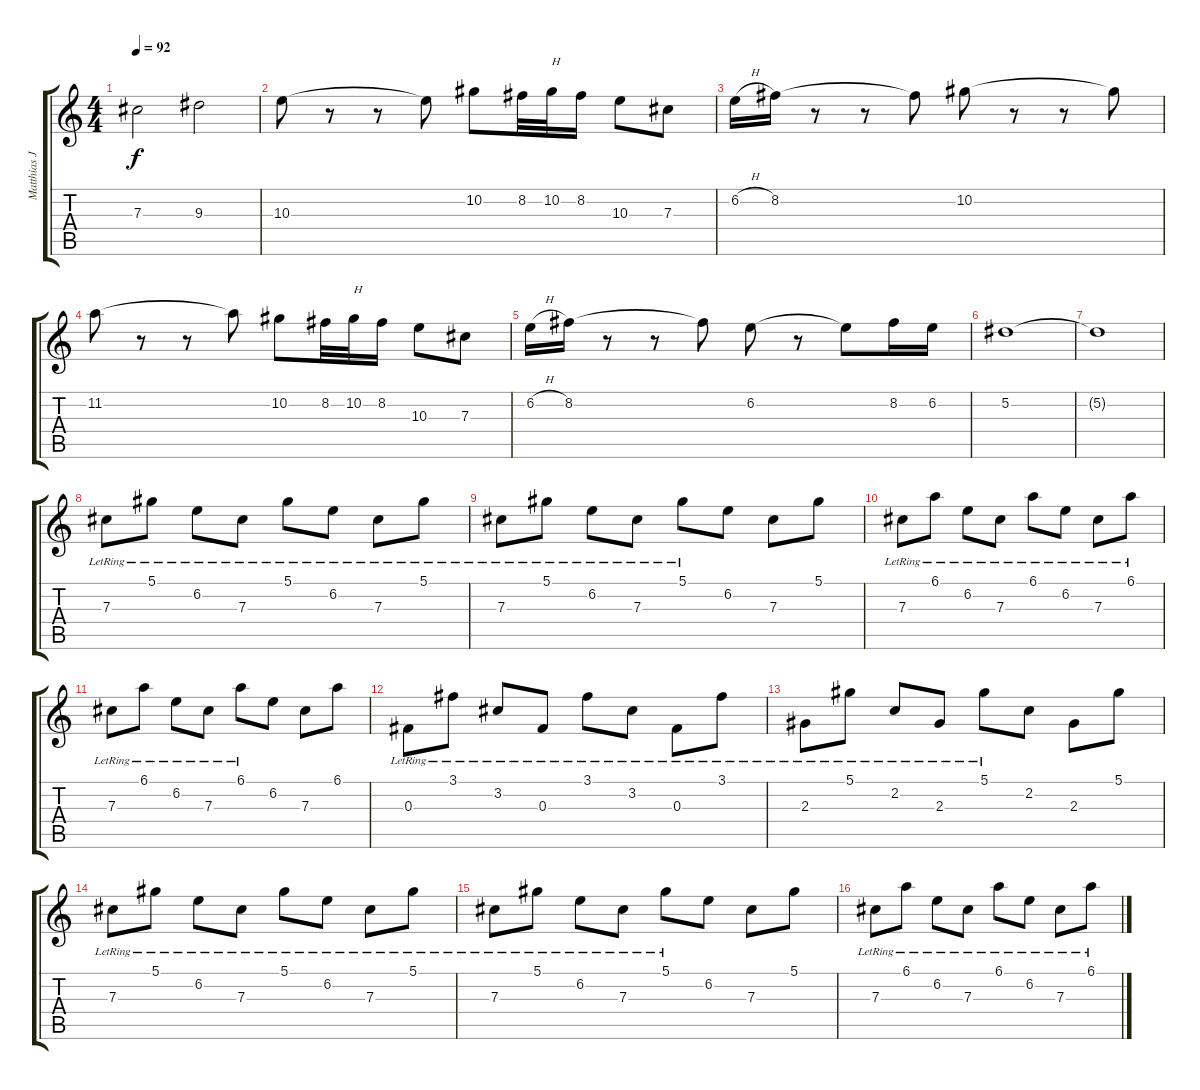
\track ("Matthias Jabs" "Matthias J") {instrument electricguitarjazz}
\staff {score tabs}
\tuning (Eb4 Bb3 Gb3 Db3 Ab2 Eb2) {hide}
\ts (4 4)
\tempo 92
\clef g2
\ks c
7.3.2{dy f instrument electricguitarjazz} 9.3.2 |
10.3.8 r.8 r.8 10.3{t}.8 10.2.8 8.2.32 10.2.32{txt "H"} 8.2.16 10.3.8 7.3.8 |
6.2{h}.16 8.2.16 r.8 r.8 8.2{t}.8 10.2.8 r.8 r.8 10.2{t}.8 |
11.2.8 r.8 r.8 11.2{t}.8 10.2.8 8.2.32 10.2.32{txt "H"} 8.2.16 10.3.8 7.3.8 |
6.2{h}.16 8.2.16 r.8 r.8 8.2{t}.8 6.2.8 r.8 6.2{t}.8 8.2.16 6.2.16 |
5.2.1 |
5.2{t}.1 |
7.3{lr}.8 5.1{lr}.8 6.2{lr}.8 7.3{lr}.8 5.1{lr}.8 6.2{lr}.8 7.3{lr}.8 5.1{lr}.8 |
7.3{lr}.8 5.1{lr}.8 6.2{lr}.8 7.3{lr}.8 5.1{lr}.8 6.2.8 7.3.8 5.1.8 |
7.3{lr}.8 6.1{lr}.8 6.2{lr}.8 7.3{lr}.8 6.1{lr}.8 6.2{lr}.8 7.3{lr}.8 6.1{lr}.8 |
7.3{lr}.8 6.1{lr}.8 6.2{lr}.8 7.3{lr}.8 6.1{lr}.8 6.2.8 7.3.8 6.1.8 |
0.3{lr}.8 3.1{lr}.8 3.2{lr}.8 0.3{lr}.8 3.1{lr}.8 3.2{lr}.8 0.3{lr}.8 3.1{lr}.8 |
2.3{lr}.8 5.1{lr}.8 2.2{lr}.8 2.3{lr}.8 5.1{lr}.8 2.2.8 2.3.8 5.1.8 |
7.3{lr}.8 5.1{lr}.8 6.2{lr}.8 7.3{lr}.8 5.1{lr}.8 6.2{lr}.8 7.3{lr}.8 5.1{lr}.8 |
7.3{lr}.8 5.1{lr}.8 6.2{lr}.8 7.3{lr}.8 5.1{lr}.8 6.2.8 7.3.8 5.1.8 |
7.3{lr}.8 6.1{lr}.8 6.2{lr}.8 7.3{lr}.8 6.1{lr}.8 6.2{lr}.8 7.3{lr}.8 6.1{lr}.8
